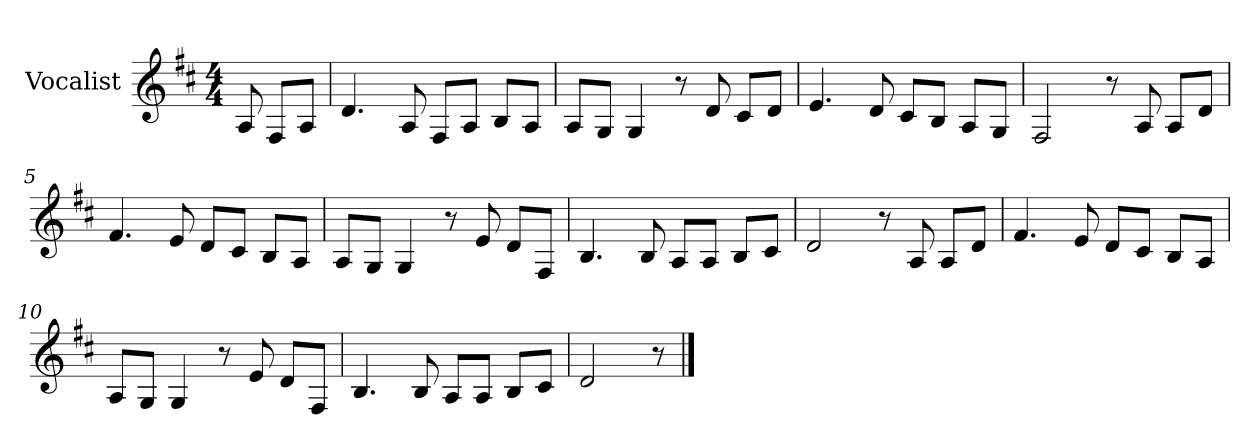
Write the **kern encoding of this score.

**kern
*part1
*staff1
*I"Vocalist
*k[f#c#]
*D:
*M4/4
=
8A
8F#L
8AJ
=1
4.d
8A
8F#L
8AJ
8BL
8AJ
=2
8AL
8GJ
4G
8r
8d
8c#L
8dJ
=3
4.e
8d
8c#L
8BJ
8AL
8GJ
=4
2F#
8r
8A
8AL
8dJ
=5
4.f#
8e
8dL
8c#J
8BL
8AJ
=6
8AL
8GJ
4G
8r
8e
8dL
8F#J
=7
4.B
8B
8AL
8AJ
8BL
8c#J
=8
2d
8r
8A
8AL
8dJ
=9
4.f#
8e
8dL
8c#J
8BL
8AJ
=10
8AL
8GJ
4G
8r
8e
8dL
8F#J
=11
4.B
8B
8AL
8AJ
8BL
8c#J
=12
2d
8r
==
*-
